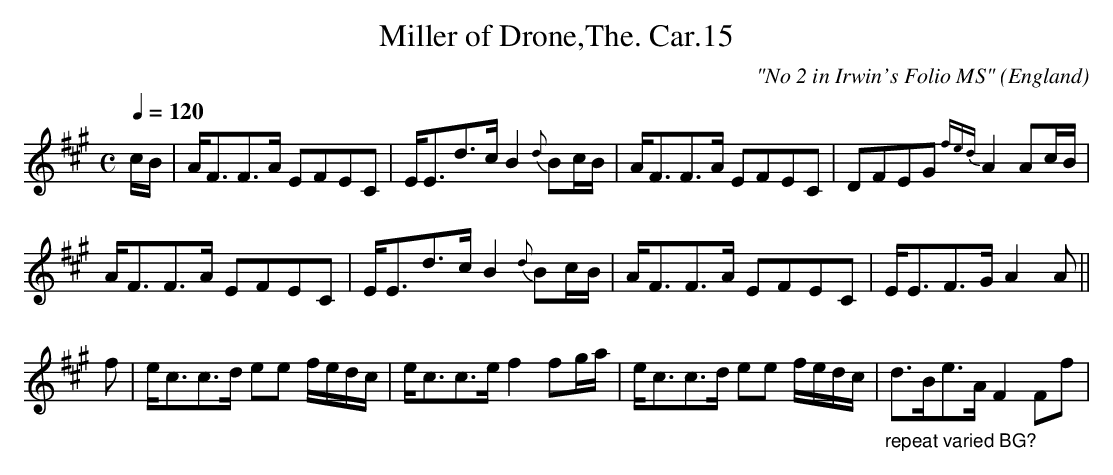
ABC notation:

X:1
T:Miller of Drone,The. Car.15
C:"No 2 in Irwin's Folio MS"
L:1/8
M:C
O:England
Q:1/4=120
K:A
c/B/|A<FF>A EFEC|E<Ed>c B2{d}Bc/B/|A<FF>A EFEC|DFEG {fed}A2 Ac/B/|!
A<FF>A EFEC|E<Ed>c B2{d}Bc/B/|A<FF>A EFEC|E<EF>G A2 A||!
f|e<cc>d ee f/e/d/c/|e<cc>e f2fg/a/|e<cc>d ee f/e/d/c/|"_repeat varied BG?"d>Be>A F2Ff|
